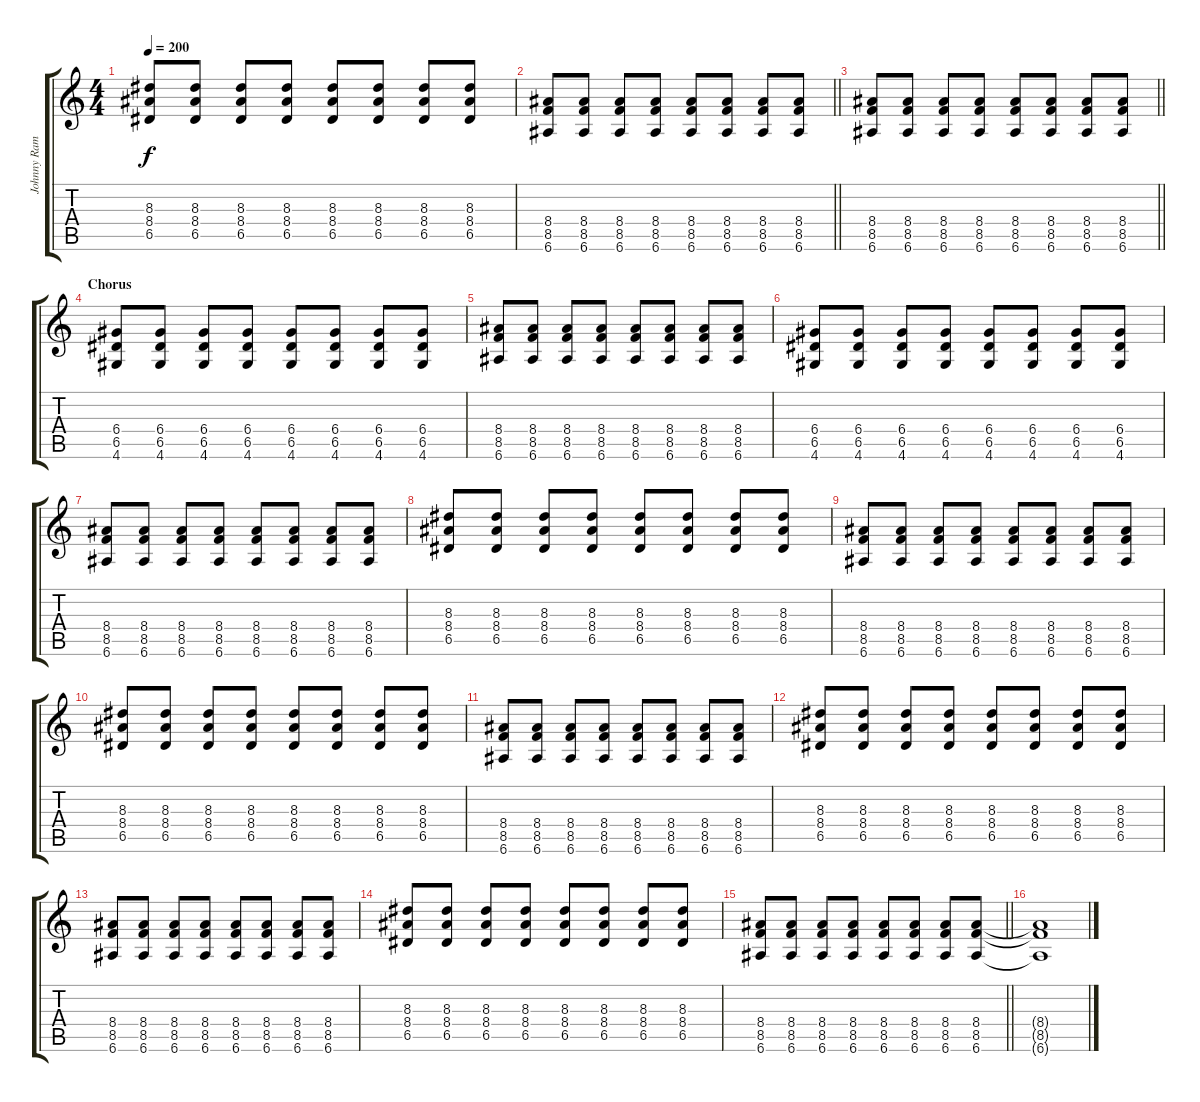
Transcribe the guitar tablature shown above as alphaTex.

\track ("Johnny Ramone" "Johnny Ram") {instrument overdrivenguitar}
\staff {score tabs}
\tuning (E4 B3 G3 D3 A2 E2) {hide}
\ts (4 4)
\tempo 200
\clef g2
\ks c
(8.3 8.4 6.5).8{dy f} (8.3 8.4 6.5).8 (8.3 8.4 6.5).8 (8.3 8.4 6.5).8 (8.3 8.4 6.5).8 (8.3 8.4 6.5).8 (8.3 8.4 6.5).8 (8.3 8.4 6.5).8 |
\barLineRight lightlight
(8.4 8.5 6.6).8 (8.4 8.5 6.6).8 (8.4 8.5 6.6).8 (8.4 8.5 6.6).8 (8.4 8.5 6.6).8 (8.4 8.5 6.6).8 (8.4 8.5 6.6).8 (8.4 8.5 6.6).8 |
\section ("" "")
\barLineRight lightlight
(8.4 8.5 6.6).8 (8.4 8.5 6.6).8 (8.4 8.5 6.6).8 (8.4 8.5 6.6).8 (8.4 8.5 6.6).8 (8.4 8.5 6.6).8 (8.4 8.5 6.6).8 (8.4 8.5 6.6).8 |
\section ("" "Chorus")
(6.4 6.5 4.6).8 (6.4 6.5 4.6).8 (6.4 6.5 4.6).8 (6.4 6.5 4.6).8 (6.4 6.5 4.6).8 (6.4 6.5 4.6).8 (6.4 6.5 4.6).8 (6.4 6.5 4.6).8 |
(8.4 8.5 6.6).8 (8.4 8.5 6.6).8 (8.4 8.5 6.6).8 (8.4 8.5 6.6).8 (8.4 8.5 6.6).8 (8.4 8.5 6.6).8 (8.4 8.5 6.6).8 (8.4 8.5 6.6).8 |
(6.4 6.5 4.6).8 (6.4 6.5 4.6).8 (6.4 6.5 4.6).8 (6.4 6.5 4.6).8 (6.4 6.5 4.6).8 (6.4 6.5 4.6).8 (6.4 6.5 4.6).8 (6.4 6.5 4.6).8 |
(8.4 8.5 6.6).8 (8.4 8.5 6.6).8 (8.4 8.5 6.6).8 (8.4 8.5 6.6).8 (8.4 8.5 6.6).8 (8.4 8.5 6.6).8 (8.4 8.5 6.6).8 (8.4 8.5 6.6).8 |
(8.3 8.4 6.5).8 (8.3 8.4 6.5).8 (8.3 8.4 6.5).8 (8.3 8.4 6.5).8 (8.3 8.4 6.5).8 (8.3 8.4 6.5).8 (8.3 8.4 6.5).8 (8.3 8.4 6.5).8 |
(8.4 8.5 6.6).8 (8.4 8.5 6.6).8 (8.4 8.5 6.6).8 (8.4 8.5 6.6).8 (8.4 8.5 6.6).8 (8.4 8.5 6.6).8 (8.4 8.5 6.6).8 (8.4 8.5 6.6).8 |
(8.3 8.4 6.5).8 (8.3 8.4 6.5).8 (8.3 8.4 6.5).8 (8.3 8.4 6.5).8 (8.3 8.4 6.5).8 (8.3 8.4 6.5).8 (8.3 8.4 6.5).8 (8.3 8.4 6.5).8 |
(8.4 8.5 6.6).8 (8.4 8.5 6.6).8 (8.4 8.5 6.6).8 (8.4 8.5 6.6).8 (8.4 8.5 6.6).8 (8.4 8.5 6.6).8 (8.4 8.5 6.6).8 (8.4 8.5 6.6).8 |
(8.3 8.4 6.5).8 (8.3 8.4 6.5).8 (8.3 8.4 6.5).8 (8.3 8.4 6.5).8 (8.3 8.4 6.5).8 (8.3 8.4 6.5).8 (8.3 8.4 6.5).8 (8.3 8.4 6.5).8 |
(8.4 8.5 6.6).8 (8.4 8.5 6.6).8 (8.4 8.5 6.6).8 (8.4 8.5 6.6).8 (8.4 8.5 6.6).8 (8.4 8.5 6.6).8 (8.4 8.5 6.6).8 (8.4 8.5 6.6).8 |
(8.3 8.4 6.5).8 (8.3 8.4 6.5).8 (8.3 8.4 6.5).8 (8.3 8.4 6.5).8 (8.3 8.4 6.5).8 (8.3 8.4 6.5).8 (8.3 8.4 6.5).8 (8.3 8.4 6.5).8 |
\barLineRight lightlight
(8.4 8.5 6.6).8 (8.4 8.5 6.6).8 (8.4 8.5 6.6).8 (8.4 8.5 6.6).8 (8.4 8.5 6.6).8 (8.4 8.5 6.6).8 (8.4 8.5 6.6).8 (8.4 8.5 6.6).8 |
(8.4{t} 8.5{t} 6.6{t}).1
